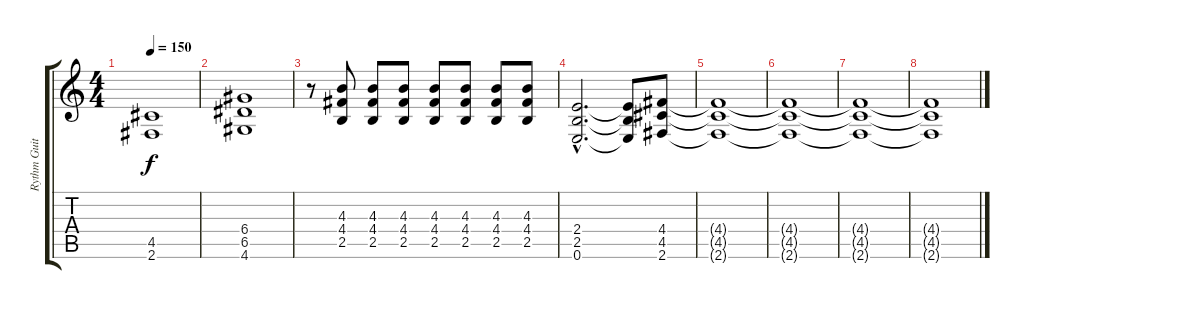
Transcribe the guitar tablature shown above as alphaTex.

\track ("Rythm Guitar" "Rythm Guit") {instrument overdrivenguitar}
\staff {score tabs}
\tuning (E4 B3 G3 D3 A2 E2) {hide}
\ts (4 4)
\tempo 150
\clef g2
\ks c
(4.5 2.6).1{dy f} |
(6.4 6.5 4.6).1 |
r.8 (4.3 4.4 2.5).8 (4.3 4.4 2.5).8 (4.3 4.4 2.5).8 (4.3 4.4 2.5).8 (4.3 4.4 2.5).8 (4.3 4.4 2.5).8 (4.3 4.4 2.5).8 |
(2.4{hac} 2.5{hac} 0.6{hac}).2{d} (2.4{t} 2.5{t} 0.6{t}).8 (4.4 4.5 2.6).8 |
(4.4{t} 4.5{t} 2.6{t}).1 |
(4.4{t} 4.5{t} 2.6{t}).1 |
(4.4{t} 4.5{t} 2.6{t}).1 |
(4.4{t} 4.5{t} 2.6{t}).1
